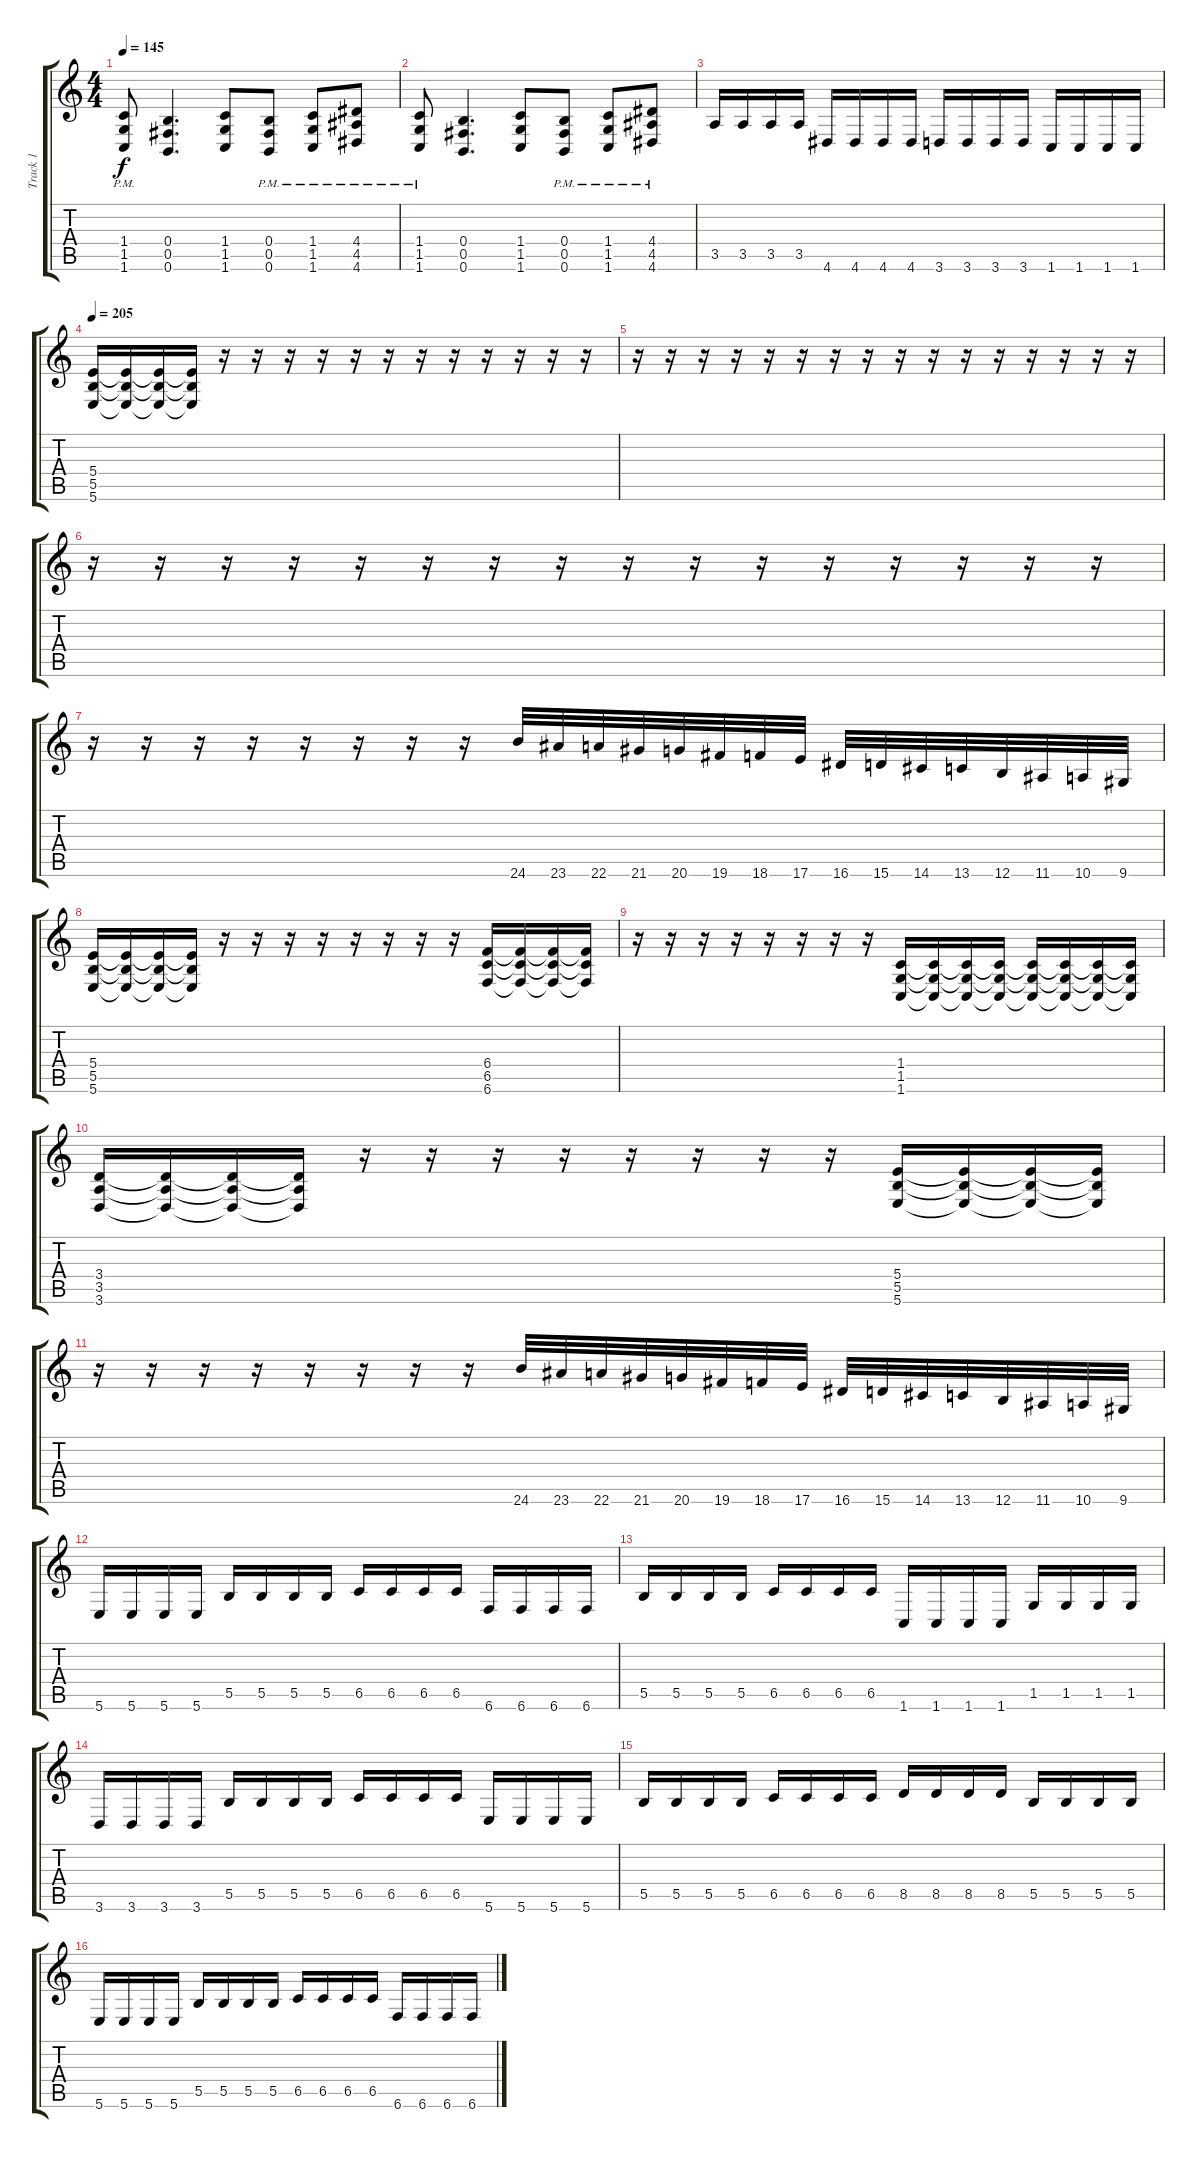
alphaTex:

\track ("Track 1" "Track 1") {instrument distortionguitar}
\staff {score tabs}
\tuning (Db4 Ab3 E3 B2 Gb2 B1) {hide}
\ts (4 4)
\tempo 145
\clef g2
\ks c
(1.4{pm} 1.5{pm} 1.6{pm}).8{dy f} (0.4 0.5 0.6).4{d} (1.4 1.5 1.6).8 (0.4{pm} 0.5{pm} 0.6{pm}).8 (1.4{pm} 1.5{pm} 1.6{pm}).8 (4.4{pm} 4.5{pm} 4.6{pm}).8 |
(1.4{pm} 1.5{pm} 1.6{pm}).8 (0.4 0.5 0.6).4{d} (1.4 1.5 1.6).8 (0.4{pm} 0.5{pm} 0.6{pm}).8 (1.4{pm} 1.5{pm} 1.6{pm}).8 (4.4{pm} 4.5{pm} 4.6{pm}).8 |
3.5.16 3.5.16 3.5.16 3.5.16 4.6.16 4.6.16 4.6.16 4.6.16 3.6.16 3.6.16 3.6.16 3.6.16 1.6.16 1.6.16 1.6.16 1.6.16 |
\tempo 205
(5.4 5.5 5.6).16 (5.4{t} 5.5{t} 5.6{t}).16 (5.4{t} 5.5{t} 5.6{t}).16 (5.4{t} 5.5{t} 5.6{t}).16 r.16 r.16 r.16 r.16 r.16 r.16 r.16 r.16 r.16 r.16 r.16 r.16 |
r.16 r.16 r.16 r.16 r.16 r.16 r.16 r.16 r.16 r.16 r.16 r.16 r.16 r.16 r.16 r.16 |
r.16 r.16 r.16 r.16 r.16 r.16 r.16 r.16 r.16 r.16 r.16 r.16 r.16 r.16 r.16 r.16 |
r.16 r.16 r.16 r.16 r.16 r.16 r.16 r.16 24.6.32{instrument guitarfretnoise} 23.6.32 22.6.32 21.6.32 20.6.32 19.6.32 18.6.32 17.6.32 16.6.32 15.6.32 14.6.32 13.6.32 12.6.32 11.6.32 10.6.32 9.6.32 |
(5.4 5.5 5.6).16{instrument distortionguitar} (5.4{t} 5.5{t} 5.6{t}).16 (5.4{t} 5.5{t} 5.6{t}).16 (5.4{t} 5.5{t} 5.6{t}).16 r.16 r.16 r.16 r.16 r.16 r.16 r.16 r.16 (6.4 6.5 6.6).16 (6.4{t} 6.5{t} 6.6{t}).16 (6.4{t} 6.5{t} 6.6{t}).16 (6.4{t} 6.5{t} 6.6{t}).16 |
r.16 r.16 r.16 r.16 r.16 r.16 r.16 r.16 (1.4 1.5 1.6).16 (1.4{t} 1.5{t} 1.6{t}).16 (1.4{t} 1.5{t} 1.6{t}).16 (1.4{t} 1.5{t} 1.6{t}).16 (1.4{t} 1.5{t} 1.6{t}).16 (1.4{t} 1.5{t} 1.6{t}).16 (1.4{t} 1.5{t} 1.6{t}).16 (1.4{t} 1.5{t} 1.6{t}).16 |
(3.4 3.5 3.6).16 (3.4{t} 3.5{t} 3.6{t}).16 (3.4{t} 3.5{t} 3.6{t}).16 (3.4{t} 3.5{t} 3.6{t}).16 r.16 r.16 r.16 r.16 r.16 r.16 r.16 r.16 (5.4 5.5 5.6).16 (5.4{t} 5.5{t} 5.6{t}).16 (5.4{t} 5.5{t} 5.6{t}).16 (5.4{t} 5.5{t} 5.6{t}).16 |
r.16 r.16 r.16 r.16 r.16 r.16 r.16 r.16 24.6.32{instrument guitarfretnoise} 23.6.32 22.6.32 21.6.32 20.6.32 19.6.32 18.6.32 17.6.32 16.6.32 15.6.32 14.6.32 13.6.32 12.6.32 11.6.32 10.6.32 9.6.32 |
5.6.16{instrument distortionguitar} 5.6.16 5.6.16 5.6.16 5.5.16 5.5.16 5.5.16 5.5.16 6.5.16 6.5.16 6.5.16 6.5.16 6.6.16 6.6.16 6.6.16 6.6.16 |
5.5.16 5.5.16 5.5.16 5.5.16 6.5.16 6.5.16 6.5.16 6.5.16 1.6.16 1.6.16 1.6.16 1.6.16 1.5.16 1.5.16 1.5.16 1.5.16 |
3.6.16 3.6.16 3.6.16 3.6.16 5.5.16 5.5.16 5.5.16 5.5.16 6.5.16 6.5.16 6.5.16 6.5.16 5.6.16 5.6.16 5.6.16 5.6.16 |
5.5.16 5.5.16 5.5.16 5.5.16 6.5.16 6.5.16 6.5.16 6.5.16 8.5.16 8.5.16 8.5.16 8.5.16 5.5.16 5.5.16 5.5.16 5.5.16 |
5.6.16 5.6.16 5.6.16 5.6.16 5.5.16 5.5.16 5.5.16 5.5.16 6.5.16 6.5.16 6.5.16 6.5.16 6.6.16 6.6.16 6.6.16 6.6.16
